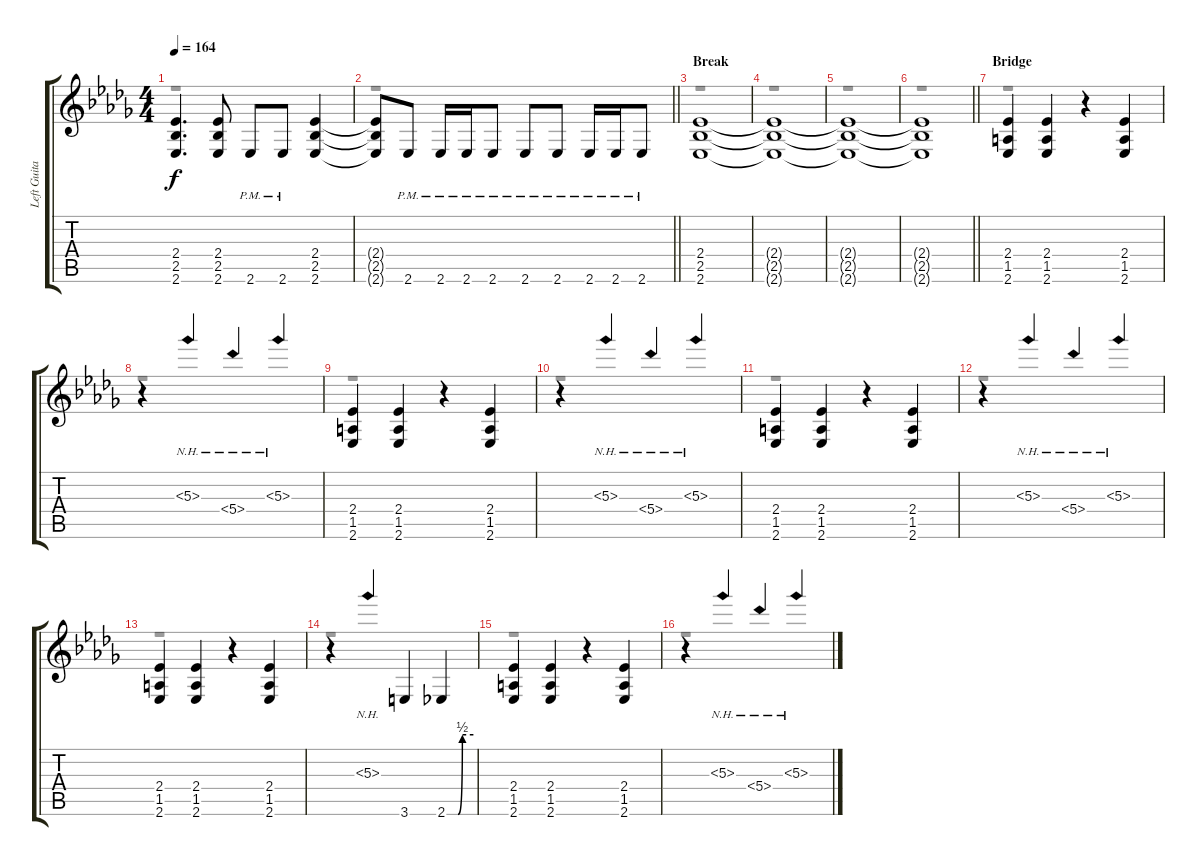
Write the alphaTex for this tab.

\track ("Left Guitar" "Left Guita") {instrument distortionguitar}
\staff {score tabs}
\tuning (Eb4 Bb3 Gb3 Db3 Ab2 Db2) {hide}
\voice
\ts (4 4)
\tempo 164
\clef g2
\ks db
(2.4 2.5 2.6).4{d dy f} (2.4 2.5 2.6).8 2.6{pm}.8 2.6{pm}.8 (2.4 2.5 2.6).4 |
\barLineRight lightlight
(2.4{t} 2.5{t} 2.6{t}).8 2.6{pm}.8 2.6{pm}.16 2.6{pm}.16 2.6{pm}.8 2.6{pm}.8 2.6{pm}.8 2.6{pm}.16 2.6{pm}.16 2.6{pm}.8 |
\section ("" "Break")
(2.4 2.5 2.6).1 |
(2.4{t} 2.5{t} 2.6{t}).1 |
(2.4{t} 2.5{t} 2.6{t}).1 |
\barLineRight lightlight
(2.4{t} 2.5{t} 2.6{t}).1 |
\section ("" "Bridge")
(2.4 1.5 2.6).4 (2.4 1.5 2.6).4 r.4 (2.4 1.5 2.6).4 |
r.4 5.3{nh}.4 5.4{nh}.4 5.3{nh}.4 |
(2.4 1.5 2.6).4 (2.4 1.5 2.6).4 r.4 (2.4 1.5 2.6).4 |
r.4 5.3{nh}.4 5.4{nh}.4 5.3{nh}.4 |
(2.4 1.5 2.6).4 (2.4 1.5 2.6).4 r.4 (2.4 1.5 2.6).4 |
r.4 5.3{nh}.4 5.4{nh}.4 5.3{nh}.4 |
(2.4 1.5 2.6).4 (2.4 1.5 2.6).4 r.4 (2.4 1.5 2.6).4 |
r.4 5.3{nh}.4 3.6.4 2.6{be (custom 0 0 25 0 35 2 60 2)}.4 |
(2.4 1.5 2.6).4 (2.4 1.5 2.6).4 r.4 (2.4 1.5 2.6).4 |
r.4 5.3{nh}.4 5.4{nh}.4 5.3{nh}.4
\voice
\clef g2
\ottava regular
\simile none
\ks db
r.1{dy f} |
\barLineRight lightlight
r.1 |
r.1 |
r.1 |
r.1 |
\barLineRight lightlight
r.1 |
r.1 |
r.1 |
r.1 |
r.1 |
r.1 |
r.1 |
r.1 |
r.1 |
r.1 |
r.1
